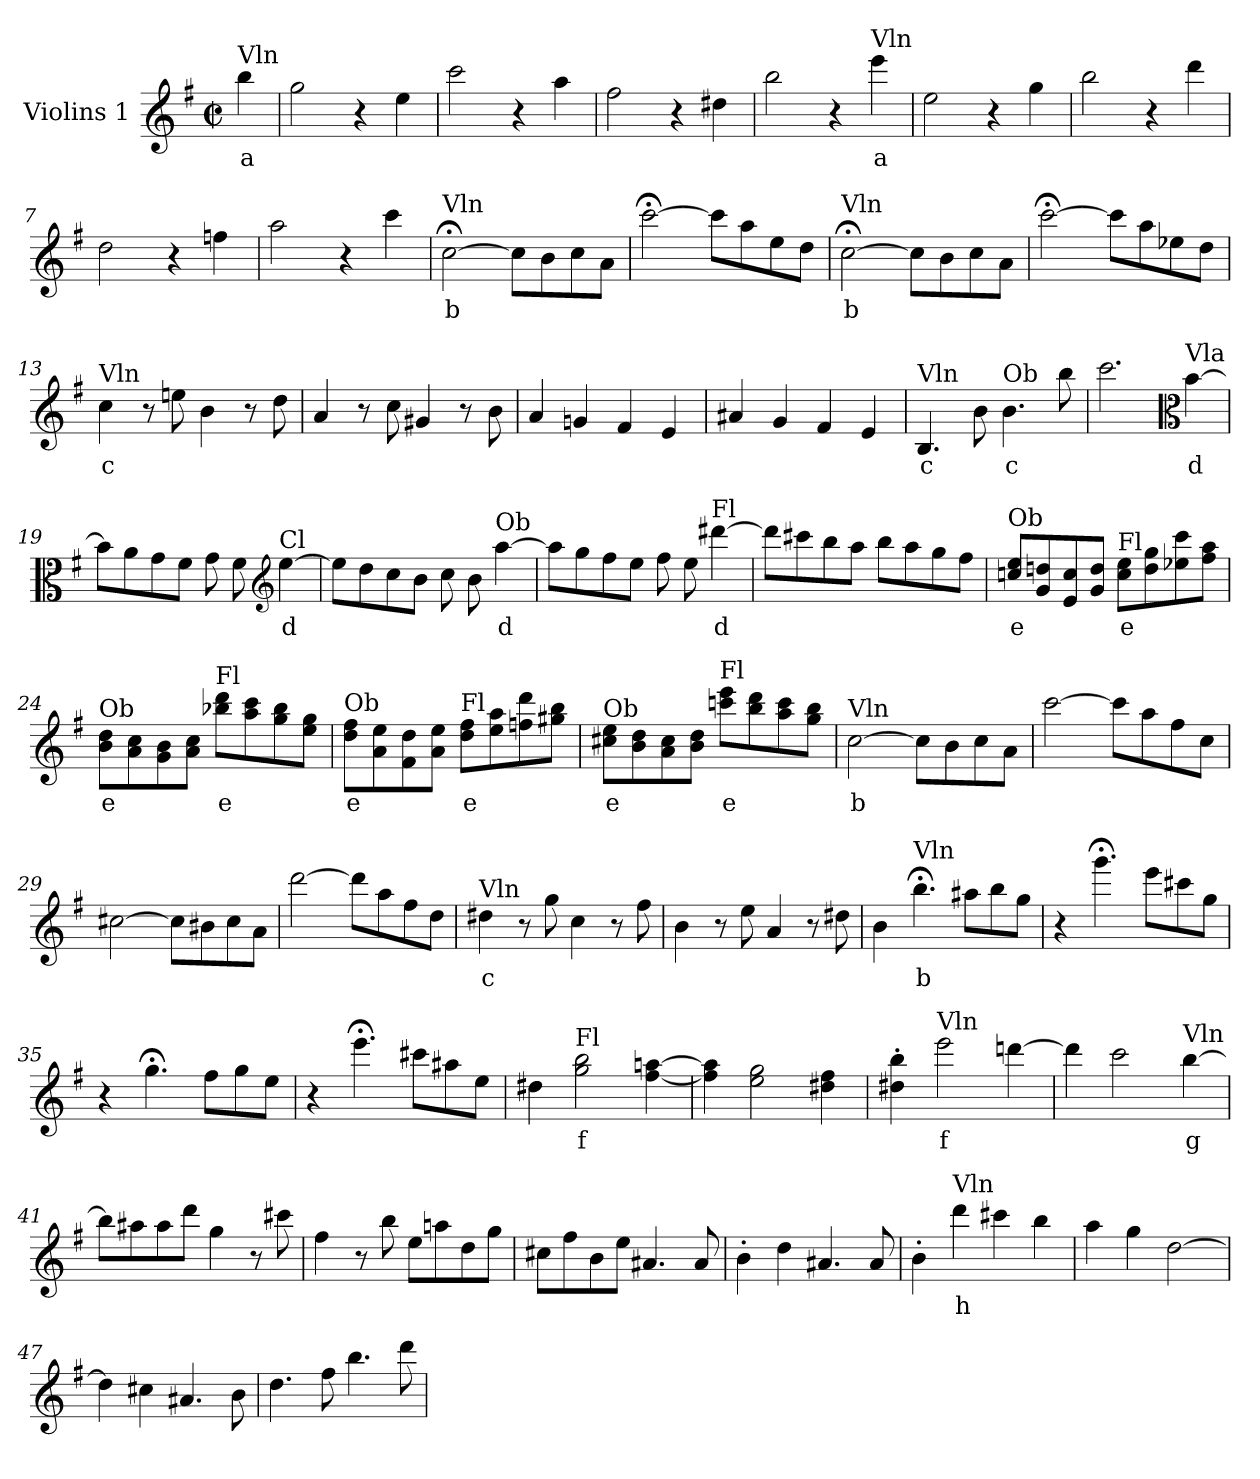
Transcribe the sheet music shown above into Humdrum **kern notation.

**kern	**text
*part1	*part1
*staff1	*staff1
*I"Violins 1	*
*I'Vlns. 1	*
*clefG2	*
*k[f#]	*
*M2/2	*
*met(c|)	*
=	=
!LO:TX:a:t=Vln	!
!	!LO:LY:b:color=#FF0000
4bb	a
=1	=1
2gg	.
4r	.
4ee	.
=2	=2
2ccc	.
4r	.
4aa	.
=3	=3
2ff#	.
4r	.
4dd#X	.
=4	=4
2bb	.
4r	.
!LO:TX:a:t=Vln	!
!	!LO:LY:b:color=#FF0000
4eee	a
=5	=5
2ee	.
4r	.
4gg	.
=6	=6
2bb	.
4r	.
4ddd	.
=7	=7
2dd	.
4r	.
4ffn	.
=8	=8
2aa	.
4r	.
4ccc	.
=9	=9
!LO:TX:a:t=Vln	!
!	!LO:LY:b:color=#FF0000
[2cc;<	b
8ccL]	.
8b	.
8cc	.
8aJ	.
=10	=10
[2ccc;<	.
8cccL]	.
8aa	.
8ee	.
8ddJ	.
=11	=11
!LO:TX:a:t=Vln	!
!	!LO:LY:b:color=#FF0000
[2cc;<	b
8ccL]	.
8b	.
8cc	.
8aJ	.
=12	=12
[2ccc;<	.
8cccL]	.
8aa	.
8ee-X	.
8ddJ	.
=13	=13
!LO:TX:a:t=Vln	!
!	!LO:LY:b:color=#FF0000
4cc	c
8r	.
8een	.
4b	.
8r	.
8dd	.
=14	=14
4a	.
8r	.
8cc	.
4g#X	.
8r	.
8b	.
=15	=15
4a	.
4gn	.
4f#	.
4e	.
=16	=16
4a#X	.
4g	.
4f#	.
4e	.
=17	=17
!LO:TX:a:t=Vln	!
!	!LO:LY:b:color=#FF0000
4.B	c
8b	.
!LO:TX:a:t=Ob	!
!	!LO:LY:b:color=#FF0000
4.b	c
8bb	.
=18	=18
2.ccc	.
*clefC3	*
!LO:TX:a:t=Vla	!
!	!LO:LY:b:color=#FF0000
[4b	d
=19	=19
8bL]	.
8a	.
8g	.
8f#J	.
8gL	.
8f#	.
*clefG2	*
!LO:TX:a:t=Cl	!
!	!LO:LY:b:color=#FF0000
[4ee	d
=20	=20
8eeL]	.
8dd	.
8cc	.
8bJ	.
8ccL	.
8b	.
!LO:TX:a:t=Ob	!
!	!LO:LY:b:color=#FF0000
[4aa	d
=21	=21
8aaL]	.
8gg	.
8ff#	.
8eeJ	.
8ff#L	.
8ee	.
!LO:TX:a:t=Fl	!
!	!LO:LY:b:color=#FF0000
[4ddd#X	d
=22	=22
8ddd#L]	.
8ccc#X	.
8bb	.
8aaJ	.
8bbL	.
8aa	.
8gg	.
8ff#J	.
=23	=23
!LO:TX:a:t=Ob	!
!	!LO:LY:b:color=#FF0000
8ccn/ 8ee/L	e
8g/ 8ddn/	.
8e/ 8cc/	.
8g/ 8dd/J	.
!LO:TX:a:t=Fl	!
!	!LO:LY:b:color=#FF0000
8cc\ 8ee\L	e
8dd\ 8gg\	.
8ee-X\ 8ccc\	.
8ff#\ 8aa\J	.
=24	=24
!LO:TX:a:t=Ob	!
!	!LO:LY:b:color=#FF0000
8b\ 8dd\L	e
8a\ 8cc\	.
8g\ 8b\	.
8a\ 8cc\J	.
!LO:TX:a:t=Fl	!
!	!LO:LY:b:color=#FF0000
8bb-X\ 8ddd\L	e
8aa\ 8ccc\	.
8gg\ 8bb-\	.
8ee\ 8gg\J	.
=25	=25
!LO:TX:a:t=Ob	!
!	!LO:LY:b:color=#FF0000
8dd\ 8ff#\L	e
8a\ 8ee\	.
8f#\ 8dd\	.
8a\ 8ee\J	.
!LO:TX:a:t=Fl	!
!	!LO:LY:b:color=#FF0000
8dd\ 8ff#\L	e
8ee\ 8aa\	.
8ffn\ 8ddd\	.
8gg#X\ 8bb\J	.
=26	=26
!LO:TX:a:t=Ob	!
!	!LO:LY:b:color=#FF0000
8cc#X\ 8ee\L	e
8b\ 8dd\	.
8a\ 8cc#\	.
8b\ 8dd\J	.
!LO:TX:a:t=Fl	!
!	!LO:LY:b:color=#FF0000
8cccn\ 8eee\L	e
8bb\ 8ddd\	.
8aa\ 8ccc\	.
8gg\ 8bb\J	.
=27	=27
!LO:TX:a:t=Vln	!
!	!LO:LY:b:color=#FF0000
[2cc	b
8ccL]	.
8b	.
8cc	.
8aJ	.
=28	=28
[2ccc	.
8cccL]	.
8aa	.
8ff#	.
8ccJ	.
=29	=29
[2cc#X	.
8cc#L]	.
8b#X	.
8cc#	.
8aJ	.
=30	=30
[2ddd	.
8dddL]	.
8aa	.
8ff#	.
8ddJ	.
=31	=31
!LO:TX:a:t=Vln	!
!	!LO:LY:b:color=#FF0000
4dd#X	c
8r	.
8gg	.
4cc	.
8r	.
8ff#	.
=32	=32
4b	.
8r	.
8ee	.
4a	.
8r	.
8dd#X	.
=33	=33
4b	.
!LO:TX:a:t=Vln	!
!	!LO:LY:b:color=#FF0000
4.bb;<	b
8aa#XL	.
8bb	.
8ggJ	.
=34	=34
4r	.
4.ggg;<	.
8eeeL	.
8ccc#X	.
8ggJ	.
=35	=35
4r	.
4.gg;<	.
8ff#L	.
8gg	.
8eeJ	.
=36	=36
4r	.
4.eee;<	.
8ccc#XL	.
8aa#X	.
8eeJ	.
=37	=37
4dd#X	.
!LO:TX:a:t=Fl	!
!	!LO:LY:b:color=#FF0000
2gg\ 2bb\	f
[4ff#\ [4aan\	.
=38	=38
4ff#\] 4aan\]	.
2ee\ 2gg\	.
4dd#X\ 4ff#\	.
=39	=39
4dd#X\' 4bb\'	.
!LO:TX:a:t=Vln	!
!	!LO:LY:b:color=#FF0000
2eee	f
[4dddn	.
=40	=40
4dddn]	.
2ccc	.
!LO:TX:a:t=Vln	!
!	!LO:LY:b:color=#FF0000
[4bb	g
=41	=41
8bbL]	.
8aa#X	.
8aa#	.
8dddJ	.
4gg	.
8r	.
8ccc#X	.
=42	=42
4ff#	.
8r	.
8bb	.
8eeL	.
8aan	.
8dd	.
8ggJ	.
=43	=43
8cc#XL	.
8ff#	.
8b	.
8eeJ	.
4.a#X	.
8a#	.
=44	=44
4b'	.
4dd	.
4.a#X	.
8a#	.
=45	=45
4b'	.
!LO:TX:a:t=Vln	!
!	!LO:LY:b:color=#FF0000
4ddd	h
4ccc#X	.
4bb	.
=46	=46
4aa	.
4gg	.
[2dd	.
=47	=47
4dd]	.
4cc#X	.
4.a#X	.
8b	.
=48	=48
4.dd	.
8ff#	.
4.bb	.
8ddd	.
=	=
*-	*-
